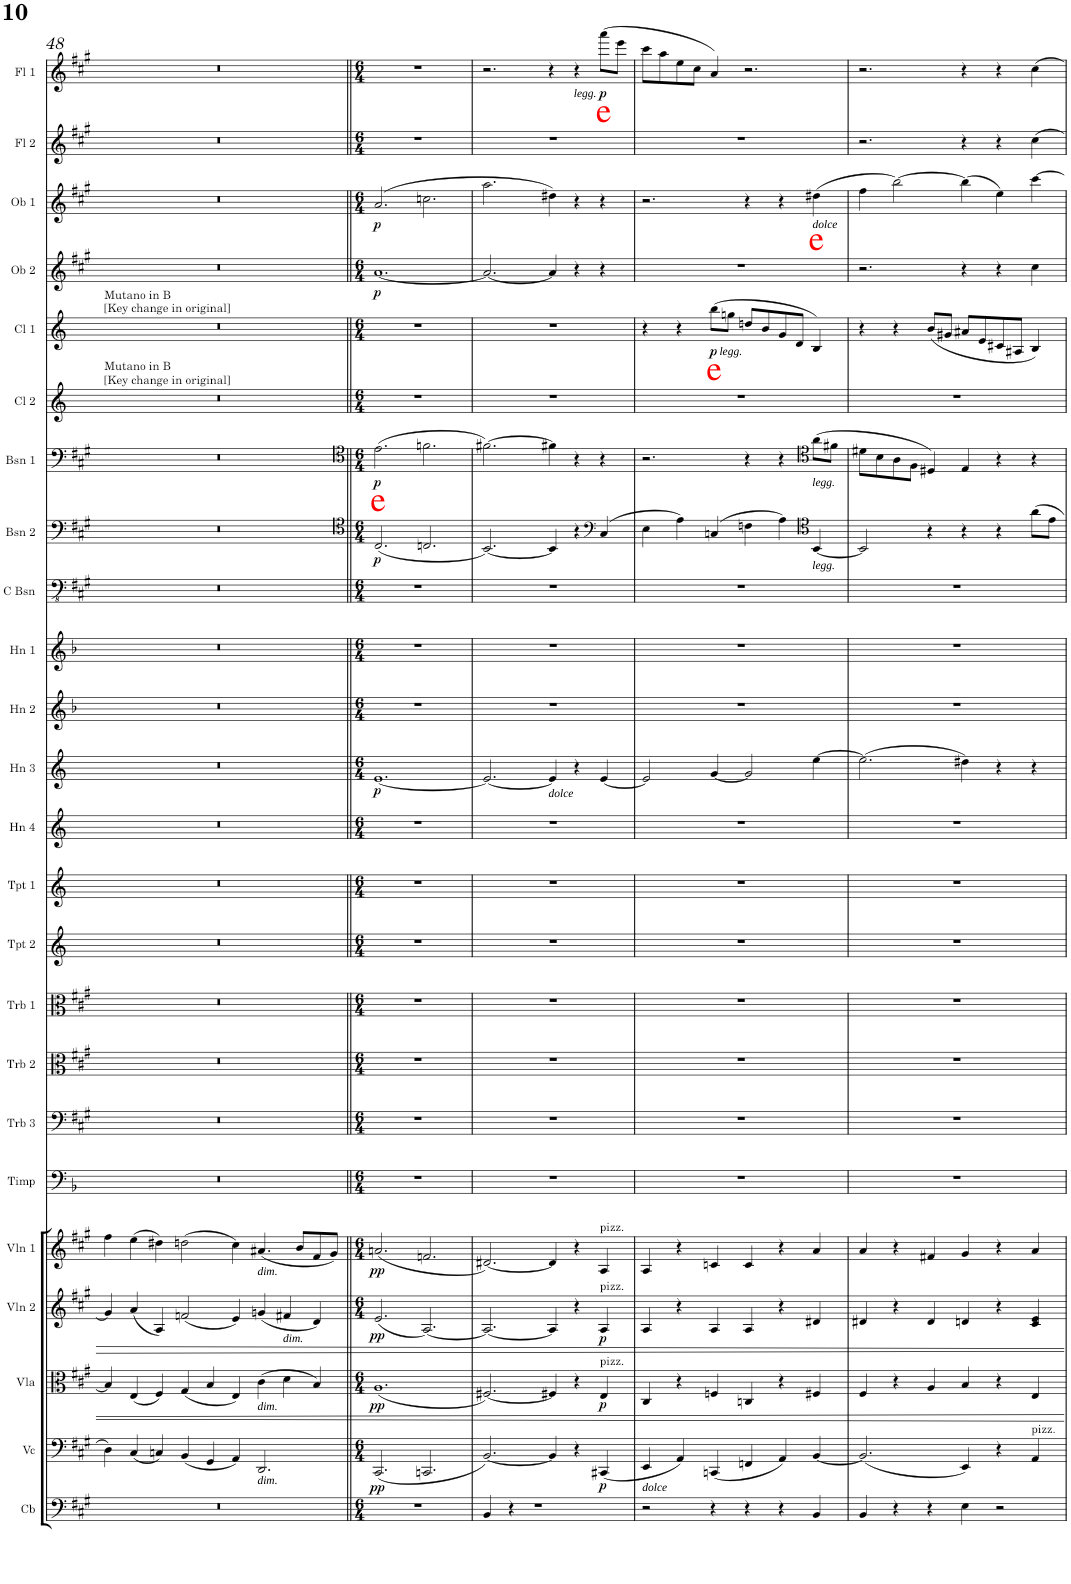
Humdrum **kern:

**kern	**kern	**dynam	**kern	**dynam	**kern	**dynam	**kern	**dynam	**kern	**kern	**kern	**kern	**kern	**kern	**kern	**kern	**dynam	**kern	**kern	**kern	**kern	**dynam	**kern	**text	**dynam	**kern	**kern	**text	**dynam	**kern	**dynam	**kern	**text	**dynam	**kern	**kern	**text	**dynam
*part24	*part23	*part23	*part22	*part22	*part21	*part21	*part20	*part20	*part19	*part18	*part17	*part16	*part15	*part14	*part13	*part12	*part12	*part11	*part10	*part9	*part8	*part8	*part7	*part7	*part7	*part6	*part5	*part5	*part5	*part4	*part4	*part3	*part3	*part3	*part2	*part1	*part1	*part1
*staff24	*staff23	*staff23	*staff22	*staff22	*staff21	*staff21	*staff20	*staff20	*staff19	*staff18	*staff17	*staff16	*staff15	*staff14	*staff13	*staff12	*staff12	*staff11	*staff10	*staff9	*staff8	*staff8	*staff7	*staff7	*staff7	*staff6	*staff5	*staff5	*staff5	*staff4	*staff4	*staff3	*staff3	*staff3	*staff2	*staff1	*staff1	*staff1
*I"Contrabass	*I"Violoncello	*	*I"Viola	*	*I"Violin 2	*	*I"Violin 1	*	*I"Timpani	*I"Trombone 3	*I"Trombone 2	*I"Trombone 1	*I"F Trumpet 2	*I"F Trumpet 1	*I"F Horn 4	*I"F Horn 3	*	*I"C Horn 2	*I"C Horn 1	*I"Contrabassoon	*I"Bassoon 2	*	*I"Bassoon 1	*	*	*I"Bb Clarinet 2	*I"Bb Clarinet 1	*	*	*I"Oboe 2	*	*I"Oboe 1	*	*	*I"Flute 2	*I"Flute 1	*	*
*I'Cb	*I'Vc	*	*I'Vla	*	*I'Vln 2	*	*I'Vln 1	*	*I'Timp	*I'Trb 3	*I'Trb 2	*I'Trb 1	*I'Tpt 2	*I'Tpt 1	*I'Hn 4	*I'Hn 3	*	*I'Hn 2	*I'Hn 1	*I'C Bsn	*I'Bsn 2	*	*I'Bsn 1	*	*	*I'Cl 2	*I'Cl 1	*	*	*I'Ob 2	*	*I'Ob 1	*	*	*I'Fl 2	*I'Fl 1	*	*
!!LO:PB:g=z
*clefF4	*clefF4	*	*clefC3	*	*clefG2	*	*clefG2	*	*clefF4	*clefF4	*clefC3	*clefC3	*clefG2	*clefG2	*clefG2	*clefG2	*	*clefG2	*clefG2	*clefFv4	*clefF4	*	*clefF4	*	*	*clefG2	*clefG2	*	*	*clefG2	*	*clefG2	*	*	*clefG2	*clefG2	*	*
*Trd7c12	*	*	*	*	*	*	*	*	*	*	*	*	*Trd-3c-5	*Trd-3c-5	*Trd4c7	*Trd4c7	*	*Trd7c12	*Trd7c12	*	*	*	*	*	*	*Trd1c2	*Trd1c2	*	*	*	*	*	*	*	*	*	*	*
*k[f#c#g#]	*k[f#c#g#]	*	*k[f#c#g#]	*	*k[f#c#g#]	*	*k[f#c#g#]	*	*k[b-]	*k[f#c#g#]	*k[f#c#g#]	*k[f#c#g#]	*k[]	*k[]	*k[]	*k[]	*	*k[b-]	*k[b-]	*k[f#c#g#]	*k[f#c#g#]	*	*k[f#c#g#]	*	*	*k[]	*k[]	*	*	*k[f#c#g#]	*	*k[f#c#g#]	*	*	*k[f#c#g#]	*k[f#c#g#]	*	*
*M9/4	*M9/4	*	*M9/4	*	*M9/4	*	*M9/4	*	*M9/4	*M9/4	*M9/4	*M9/4	*M9/4	*M9/4	*M9/4	*M9/4	*	*M9/4	*M9/4	*M9/4	*M9/4	*	*M9/4	*	*	*M9/4	*M9/4	*	*	*M9/4	*	*M9/4	*	*	*M9/4	*M9/4	*	*
=48	=48	=48	=48	=48	=48	=48	=48	=48	=48	=48	=48	=48	=48	=48	=48	=48	=48	=48	=48	=48	=48	=48	=48	=48	=48	=48	=48	=48	=48	=48	=48	=48	=48	=48	=48	=48	=48	=48
!	!	!	!	!	!	!	!	!	!	!	!	!	!	!	!	!	!	!	!	!	!	!	!	!	!	!	!LO:TX:a:t=Mutano in B	!	!	!	!	!	!	!	!	!	!	!
!	!	!	!	!	!	!	!	!	!	!	!	!	!	!	!	!	!	!	!	!	!	!	!	!	!	!	!LO:TX:a:t=[Key change in original]	!	!	!	!	!	!	!	!	!	!	!
!	!	!	!	!	!	!	!	!	!	!	!	!	!	!	!	!	!	!	!	!	!	!	!	!	!	!LO:TX:a:t=Mutano in B	!	!	!	!	!	!	!	!	!	!	!	!
!	!	!	!	!	!	!	!	!	!	!	!	!	!	!	!	!	!	!	!	!	!	!	!	!	!	!LO:TX:a:t=[Key change in original]	!	!	!	!	!	!	!	!	!	!	!	!
4%9r	4D\	.	4B/]	.	4g#/]	.	4ff#\	.	4%9r	4%9r	4%9r	4%9r	4%9r	4%9r	4%9r	4%9r	.	4%9r	4%9r	4%9r	4%9r	.	4%9r	.	.	4%9r	4%9r	.	.	4%9r	.	4%9r	.	.	4%9r	4%9r	.	.
.	(4C#/	.	(4E/	.	(4a/	.	(4ee\	.	.	.	.	.	.	.	.	.	.	.	.	.	.	.	.	.	.	.	.	.	.	.	.	.	.	.	.	.	.	.
.	4Cn/)	.	4F#/)	.	4A/)	.	4dd#X\)	.	.	.	.	.	.	.	.	.	.	.	.	.	.	.	.	.	.	.	.	.	.	.	.	.	.	.	.	.	.	.
.	(4BB/	.	(4G#/	.	(2fn/	.	(2ddn\	.	.	.	.	.	.	.	.	.	.	.	.	.	.	.	.	.	.	.	.	.	.	.	.	.	.	.	.	.	.	.
.	4GG#/	.	4B/	.	.	.	.	.	.	.	.	.	.	.	.	.	.	.	.	.	.	.	.	.	.	.	.	.	.	.	.	.	.	.	.	.	.	.
.	4AA/)	.	4E/)	.	4e/)	.	4cc#\)	.	.	.	.	.	.	.	.	.	.	.	.	.	.	.	.	.	.	.	.	.	.	.	.	.	.	.	.	.	.	.
!	!	!	!	!	!	!	!LO:TX:b:i:t=dim.	!	!	!	!	!	!	!	!	!	!	!	!	!	!	!	!	!	!	!	!	!	!	!	!	!	!	!	!	!	!	!
!	!	!	!LO:TX:b:i:t=dim.	!	!	!	!	!	!	!	!	!	!	!	!	!	!	!	!	!	!	!	!	!	!	!	!	!	!	!	!	!	!	!	!	!	!	!
!	!LO:TX:b:i:t=dim.	!	!	!	!	!	!	!	!	!	!	!	!	!	!	!	!	!	!	!	!	!	!	!	!	!	!	!	!	!	!	!	!	!	!	!	!	!
.	2.DD/	.	(4c#\	.	(4gn/	.	(4.a#X/	.	.	.	.	.	.	.	.	.	.	.	.	.	.	.	.	.	.	.	.	.	.	.	.	.	.	.	.	.	.	.
!	!	!	!	!	!LO:TX:b:i:t=dim.	!	!	!	!	!	!	!	!	!	!	!	!	!	!	!	!	!	!	!	!	!	!	!	!	!	!	!	!	!	!	!	!	!
.	.	.	4d\	.	4f#X/	.	.	.	.	.	.	.	.	.	.	.	.	.	.	.	.	.	.	.	.	.	.	.	.	.	.	.	.	.	.	.	.	.
.	.	.	.	.	.	.	8b/L	.	.	.	.	.	.	.	.	.	.	.	.	.	.	.	.	.	.	.	.	.	.	.	.	.	.	.	.	.	.	.
.	.	.	4B/)	.	4d/)	.	8f#/	.	.	.	.	.	.	.	.	.	.	.	.	.	.	.	.	.	.	.	.	.	.	.	.	.	.	.	.	.	.	.
.	.	.	.	.	.	.	8g#/J)	.	.	.	.	.	.	.	.	.	.	.	.	.	.	.	.	.	.	.	.	.	.	.	.	.	.	.	.	.	.	.
=49||	=49||	=49||	=49||	=49||	=49||	=49||	=49||	=49||	=49||	=49||	=49||	=49||	=49||	=49||	=49||	=49||	=49||	=49||	=49||	=49||	=49||	=49||	=49||	=49||	=49||	=49||	=49||	=49||	=49||	=49||	=49||	=49||	=49||	=49||	=49||	=49||	=49||	=49||
*	*	*	*	*	*	*	*	*	*	*	*	*	*	*	*	*	*	*	*	*	*clefC4	*	*clefC4	*	*	*	*	*	*	*	*	*	*	*	*	*	*	*
*M6/4	*M6/4	*	*M6/4	*	*M6/4	*	*M6/4	*	*M6/4	*M6/4	*M6/4	*M6/4	*M6/4	*M6/4	*M6/4	*M6/4	*	*M6/4	*M6/4	*M6/4	*M6/4	*	*M6/4	*	*	*M6/4	*M6/4	*	*	*M6/4	*	*M6/4	*	*	*M6/4	*M6/4	*	*
!	!	!LO:DY:b	!	!LO:DY:b	!	!LO:DY:b	!	!LO:DY:b	!	!	!	!	!	!	!	!	!LO:DY:b	!	!	!	!	!LO:DY:b	!	!LO:LY:b:color=#FF0000	!LO:DY:b	!	!	!	!	!	!LO:DY:b	!	!	!LO:DY:b	!	!	!	!
1.r	(2.CC#/	pp	(1.A	pp	(2.e/	pp	(2.an/	pp	1.r	1.r	1.r	1.r	1.r	1.r	1.r	[1.e	p	1.r	1.r	1.r	(2.C#/	p	(2.e\	e	p	1.r	1.r	.	.	[1.a	p	(2.a/	.	p	1.r	1.r	.	.
.	2.CCn/	.	.	.	[2.A/)	.	2.fn/	.	.	.	.	.	.	.	.	.	.	.	.	.	2.Cn/	.	2.fn\	.	.	.	.	.	.	.	.	2.ccn\	.	.	.	.	.	.
=50	=50	=50	=50	=50	=50	=50	=50	=50	=50	=50	=50	=50	=50	=50	=50	=50	=50	=50	=50	=50	=50	=50	=50	=50	=50	=50	=50	=50	=50	=50	=50	=50	=50	=50	=50	=50	=50	=50
4BB/	[2.BB/)	.	[2.F#X/)	.	2.A/_	.	[2.d#X/)	.	1.r	1.r	1.r	1.r	1.r	1.r	1.r	2.e/_	.	1.r	1.r	1.r	[2.BB/)	.	[2.f#X\)	.	.	1.r	1.r	.	.	2.a/_	.	2.aa\	.	.	1.r	2.r	.	.
4r	.	.	.	.	.	.	.	.	.	.	.	.	.	.	.	.	.	.	.	.	.	.	.	.	.	.	.	.	.	.	.	.	.	.	.	.	.	.
1r	.	.	.	.	.	.	.	.	.	.	.	.	.	.	.	.	.	.	.	.	.	.	.	.	.	.	.	.	.	.	.	.	.	.	.	.	.	.
!	!	!	!	!	!	!	!	!	!	!	!	!	!	!	!	!LO:TX:b:i:t=dolce	!	!	!	!	!	!	!	!	!	!	!	!	!	!	!	!	!	!	!	!	!	!
.	4BB/]	.	4F#X/]	.	4A/]	.	4d#/]	.	.	.	.	.	.	.	.	4e/]	.	.	.	.	4BB/]	.	4f#X\]	.	.	.	.	.	.	4a/]	.	4dd#X\)	.	.	.	4r	.	.
!	!	!	!	!	!	!	!	!	!	!	!	!	!	!	!	!	!	!	!	!	!	!	!	!	!	!	!	!	!	!	!	!	!	!	!	!LO:TX:b:i:t=legg.	!	!
.	4r	.	4r	.	4r	.	4r	.	.	.	.	.	.	.	.	4r	.	.	.	.	4r	.	4r	.	.	.	.	.	.	4r	.	4r	.	.	.	4r	.	.
*	*	*	*	*	*	*	*	*	*	*	*	*	*	*	*	*	*	*	*	*	*clefF4	*	*	*	*	*	*	*	*	*	*	*	*	*	*	*	*	*
!	!	!	!	!	!	!	!LO:TX:a:t=pizz.	!	!	!	!	!	!	!	!	!	!	!	!	!	!	!	!	!	!	!	!	!	!	!	!	!	!	!	!	!	!	!
!	!	!	!	!	!LO:TX:a:t=pizz.	!	!	!	!	!	!	!	!	!	!	!	!	!	!	!	!	!	!	!	!	!	!	!	!	!	!	!	!	!	!	!	!	!
!	!	!	!LO:TX:a:t=pizz.	!	!	!	!	!	!	!	!	!	!	!	!	!	!	!	!	!	!	!	!	!	!	!	!	!	!	!	!	!	!	!	!	!	!	!
!	!	!LO:DY:b	!	!LO:DY:b	!	!LO:DY:b	!	!	!	!	!	!	!	!	!	!	!	!	!	!	!	!	!	!	!	!	!	!	!	!	!	!	!	!	!	!	!LO:LY:b:color=#FF0000	!LO:DY:b
.	(4CC#X/	p	4E/	p	4A/	p	4A/	.	.	.	.	.	.	.	.	[4e/	.	.	.	.	(4C#/	.	4r	.	.	.	.	.	.	4r	.	4r	.	.	.	(8aaa\L	e	p
.	.	.	.	.	.	.	.	.	.	.	.	.	.	.	.	.	.	.	.	.	.	.	.	.	.	.	.	.	.	.	.	.	.	.	.	8eee\J	.	.
=51	=51	=51	=51	=51	=51	=51	=51	=51	=51	=51	=51	=51	=51	=51	=51	=51	=51	=51	=51	=51	=51	=51	=51	=51	=51	=51	=51	=51	=51	=51	=51	=51	=51	=51	=51	=51	=51	=51
!	!LO:TX:b:i:t=dolce	!	!	!	!	!	!	!	!	!	!	!	!	!	!	!	!	!	!	!	!	!	!	!	!	!	!	!	!	!	!	!	!	!	!	!	!	!
2r	4EE/	.	4C#/	.	4A/	.	4A/	.	1.r	1.r	1.r	1.r	1.r	1.r	1.r	2e/]	.	1.r	1.r	1.r	4E\	.	2.r	.	.	1.r	4r	.	.	1.r	.	2.r	.	.	1.r	8ccc#\L	.	.
.	.	.	.	.	.	.	.	.	.	.	.	.	.	.	.	.	.	.	.	.	.	.	.	.	.	.	.	.	.	.	.	.	.	.	.	8aa\	.	.
.	4AA/)	.	4r	.	4r	.	4r	.	.	.	.	.	.	.	.	.	.	.	.	.	4A\)	.	.	.	.	.	4r	.	.	.	.	.	.	.	.	8ee\	.	.
.	.	.	.	.	.	.	.	.	.	.	.	.	.	.	.	.	.	.	.	.	.	.	.	.	.	.	.	.	.	.	.	.	.	.	.	8cc#\J	.	.
!	!	!	!	!	!	!	!	!	!	!	!	!	!	!	!	!	!	!	!	!	!	!	!	!	!	!	!LO:TX:b:i:t=legg.	!	!	!	!	!	!	!	!	!	!	!
!	!	!	!	!	!	!	!	!	!	!	!	!	!	!	!	!	!	!	!	!	!	!	!	!	!	!	!	!LO:LY:b:color=#FF0000	!LO:DY:b	!	!	!	!	!	!	!	!	!
4r	(4CCn/	.	4Fn/	.	4A/	.	4cn/	.	.	.	.	.	.	.	.	[4g/	.	.	.	.	(4Cn/	.	.	.	.	.	(8bb\L	e	p	.	.	.	.	.	.	4a/)	.	.
.	.	.	.	.	.	.	.	.	.	.	.	.	.	.	.	.	.	.	.	.	.	.	.	.	.	.	8ggn\J	.	.	.	.	.	.	.	.	.	.	.
4r	4FFn/	.	4Cn/	.	4A/	.	4c/	.	.	.	.	.	.	.	.	2g/]	.	.	.	.	4Fn\	.	4r	.	.	.	8ddn/L	.	.	.	.	4r	.	.	.	2.r	.	.
.	.	.	.	.	.	.	.	.	.	.	.	.	.	.	.	.	.	.	.	.	.	.	.	.	.	.	8b/	.	.	.	.	.	.	.	.	.	.	.
4r	4AA/)	.	4r	.	4r	.	4r	.	.	.	.	.	.	.	.	.	.	.	.	.	4A\)	.	4r	.	.	.	8g/	.	.	.	.	4r	.	.	.	.	.	.
.	.	.	.	.	.	.	.	.	.	.	.	.	.	.	.	.	.	.	.	.	.	.	.	.	.	.	8d/J	.	.	.	.	.	.	.	.	.	.	.
*	*	*	*	*	*	*	*	*	*	*	*	*	*	*	*	*	*	*	*	*	*clefC4	*	*clefC4	*	*	*	*	*	*	*	*	*	*	*	*	*	*	*
!	!	!	!	!	!	!	!	!	!	!	!	!	!	!	!	!	!	!	!	!	!	!	!	!	!	!	!	!	!	!	!	!LO:TX:b:i:t=dolce	!	!	!	!	!	!
!	!	!	!	!	!	!	!	!	!	!	!	!	!	!	!	!	!	!	!	!	!	!	!LO:TX:b:i:t=legg.	!	!	!	!	!	!	!	!	!	!	!	!	!	!	!
!	!	!	!	!	!	!	!	!	!	!	!	!	!	!	!	!	!	!	!	!	!LO:TX:b:i:t=legg.	!	!	!	!	!	!	!	!	!	!	!	!	!	!	!	!	!
!	!	!	!	!	!	!	!	!	!	!	!	!	!	!	!	!	!	!	!	!	!	!	!	!	!	!	!	!	!	!	!	!	!LO:LY:b:color=#FF0000	!	!	!	!	!
4BB/	[4BB/	.	4F#X/	.	4d#X/	.	4a/	.	.	.	.	.	.	.	.	[4ee\	.	.	.	.	[4BB/	.	(8a\L	.	.	.	4B/)	.	.	.	.	(4dd#X\	e	.	.	.	.	.
.	.	.	.	.	.	.	.	.	.	.	.	.	.	.	.	.	.	.	.	.	.	.	8f#X\J	.	.	.	.	.	.	.	.	.	.	.	.	.	.	.
=52	=52	=52	=52	=52	=52	=52	=52	=52	=52	=52	=52	=52	=52	=52	=52	=52	=52	=52	=52	=52	=52	=52	=52	=52	=52	=52	=52	=52	=52	=52	=52	=52	=52	=52	=52	=52	=52	=52
4BB/	(2.BB/]	.	4F#/	.	4d#X/	.	4a/	.	1.r	1.r	1.r	1.r	1.r	1.r	1.r	(2.ee\]	.	1.r	1.r	1.r	2BB/]	.	8d#X\L	.	.	1.r	4r	.	.	2.r	.	4ff#\	.	.	2.r	2.r	.	.
.	.	.	.	.	.	.	.	.	.	.	.	.	.	.	.	.	.	.	.	.	.	.	8B\	.	.	.	.	.	.	.	.	.	.	.	.	.	.	.
4r	.	.	4r	.	4r	.	4r	.	.	.	.	.	.	.	.	.	.	.	.	.	.	.	8A\	.	.	.	4r	.	.	.	.	[2bb\)	.	.	.	.	.	.
.	.	.	.	.	.	.	.	.	.	.	.	.	.	.	.	.	.	.	.	.	.	.	8F#\J	.	.	.	.	.	.	.	.	.	.	.	.	.	.	.
4r	.	.	4A/	.	4d#/	.	4f#X/	.	.	.	.	.	.	.	.	.	.	.	.	.	4r	.	4D#X/)	.	.	.	(8b/L	.	.	.	.	.	.	.	.	.	.	.
.	.	.	.	.	.	.	.	.	.	.	.	.	.	.	.	.	.	.	.	.	.	.	.	.	.	.	8g#X/J	.	.	.	.	.	.	.	.	.	.	.
4E\	4EE/)	.	4B/	.	4dn/	.	4g#/	.	.	.	.	.	.	.	.	4dd#X\)	.	.	.	.	4r	.	4E/	.	.	.	8a#X/L	.	.	4r	.	(4bb\]	.	.	4r	4r	.	.
.	.	.	.	.	.	.	.	.	.	.	.	.	.	.	.	.	.	.	.	.	.	.	.	.	.	.	8e/	.	.	.	.	.	.	.	.	.	.	.
2r	4r	.	4r	.	4r	.	4r	.	.	.	.	.	.	.	.	4r	.	.	.	.	4r	.	4r	.	.	.	8c#X/	.	.	4r	.	4ee\)	.	.	4r	4r	.	.
.	.	.	.	.	.	.	.	.	.	.	.	.	.	.	.	.	.	.	.	.	.	.	.	.	.	.	8A#X/J	.	.	.	.	.	.	.	.	.	.	.
!	!LO:TX:a:t=pizz.	!	!	!	!	!	!	!	!	!	!	!	!	!	!	!	!	!	!	!	!	!	!	!	!	!	!	!	!	!	!	!	!	!	!	!	!	!
.	4AA/	.	4E/	.	4c#/ 4e/	.	4a/	.	.	.	.	.	.	.	.	4r	.	.	.	.	8a\L	.	4r	.	.	.	4B/)	.	.	4cc#\	.	[4ccc#\	.	.	4cc#\	4cc#\	.	.
.	.	.	.	.	.	.	.	.	.	.	.	.	.	.	.	.	.	.	.	.	8e\J	.	.	.	.	.	.	.	.	.	.	.	.	.	.	.	.	.
=	=	=	=	=	=	=	=	=	=	=	=	=	=	=	=	=	=	=	=	=	=	=	=	=	=	=	=	=	=	=	=	=	=	=	=	=	=	=
*-	*-	*-	*-	*-	*-	*-	*-	*-	*-	*-	*-	*-	*-	*-	*-	*-	*-	*-	*-	*-	*-	*-	*-	*-	*-	*-	*-	*-	*-	*-	*-	*-	*-	*-	*-	*-	*-	*-
